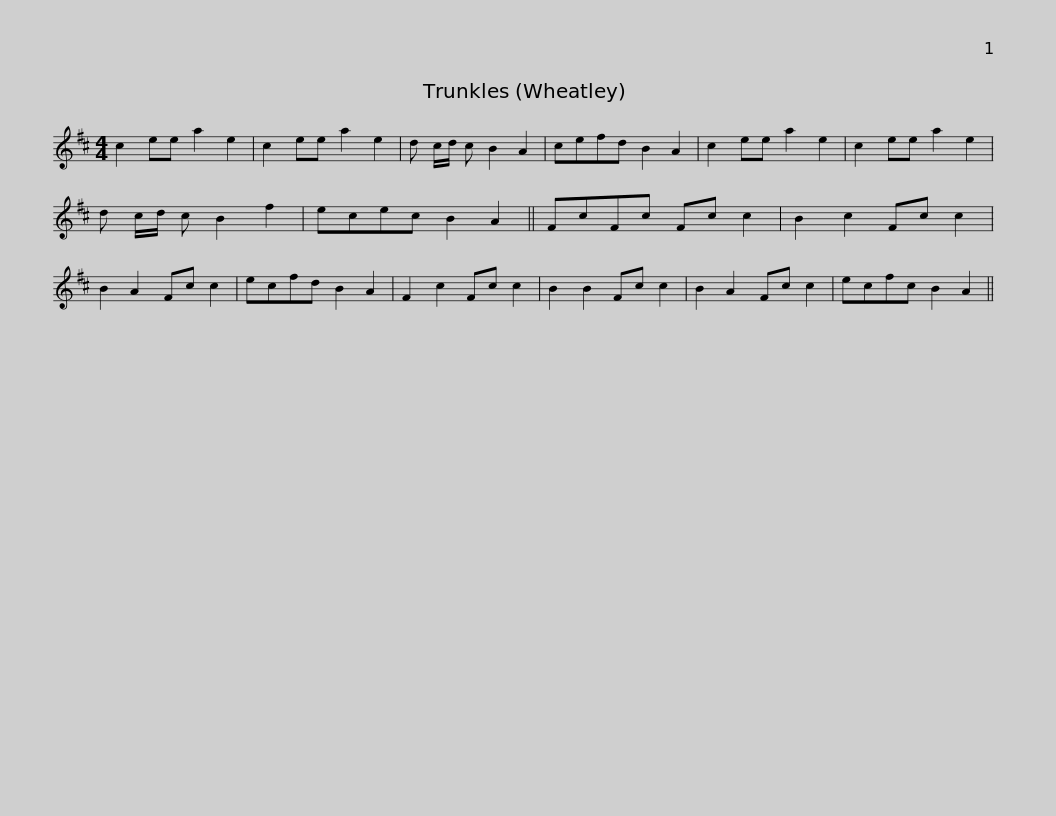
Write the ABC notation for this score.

X:1
L:1/8
M:4/4
I:linebreak $
K:D
V:1 treble
V:1
 c2 ee a2 e2 | c2 ee a2 e2 | d c/d/ c B2 A2 | cefd B2 A2 | c2 ee a2 e2 | %5
 c2 ee a2 e2 | d c/d/ c B2 f2 |$ ecec B2 A2 || FcFc Fc c2 | B2 c2 Fc c2 | %10
 B2 A2 Fc c2 | ecfd B2 A2 | F2 c2 Fc c2 | B2 B2 Fc c2 | B2 A2 Fc c2 |$ %15
 ecfc B2 A2 || %16
